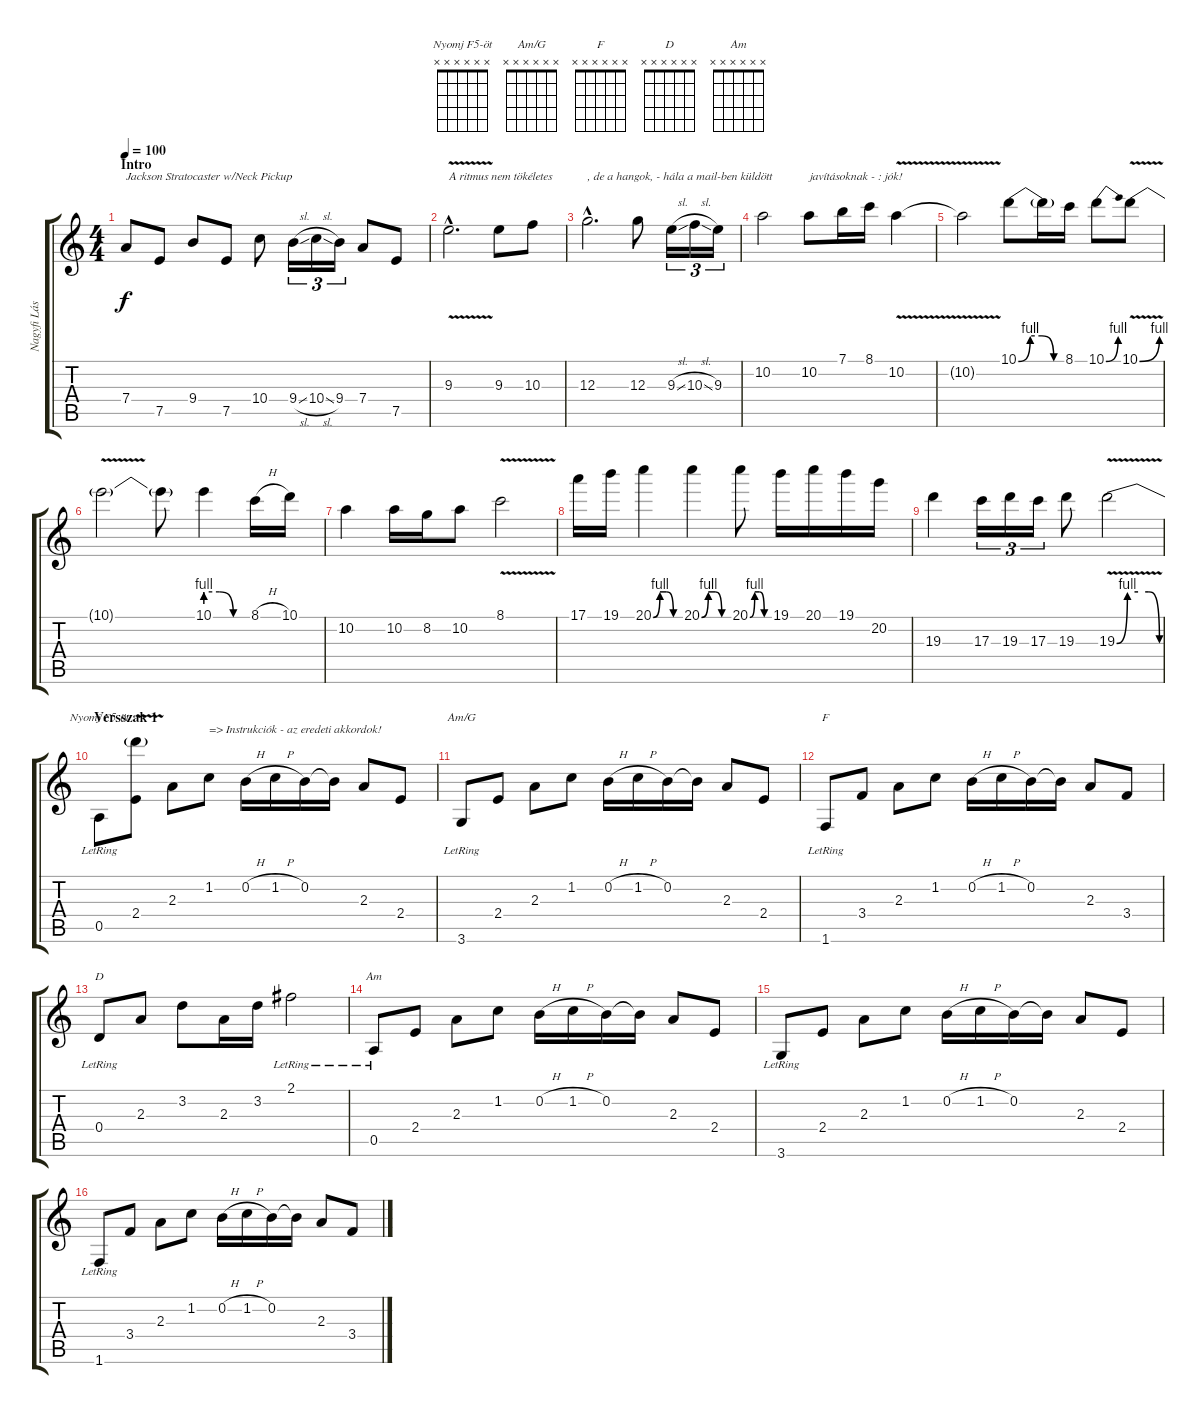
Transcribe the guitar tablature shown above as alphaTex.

\track ("Nagyfi László " "Nagyfi Lás") {instrument distortionguitar}
\staff {score tabs}
\tuning (E4 B3 G3 D3 A2 E2) {hide}
\chord ("Nyomj F5-öt" x x x x x x)
\chord ("Am/G" x x x x x x)
\chord ("F" x x x x x x)
\chord ("D" x x x x x x)
\chord ("Am" x x x x x x)
\ts (4 4)
\section ("" "Intro")
\tempo 100
\clef g2
\ks c
7.4.8{txt "Jackson Stratocaster w/Neck Pickup" dy f instrument distortionguitar} 7.5.8 9.4.8 7.5.8 10.4.8 9.4{sl}.16{tu (3 2)} 10.4{sl}.16{tu (3 2)} 9.4.16{tu (3 2)} 7.4.8 7.5.8 |
9.3{v hac}.2{d txt "A ritmus nem tökéletes "} 9.3.8 10.3.8 |
12.3{hac}.2{d txt ", de a hangok, - hála a mail-ben küldött "} 12.3.8 9.3{sl}.16{tu (3 2)} 10.3{sl}.16{tu (3 2)} 9.3.16{tu (3 2)} |
10.2.2 10.2.8{txt "javításoknak - : jók!"} 7.1.16 8.1.16 10.2{v}.4 |
10.2{t}.2 10.1{be (custom 0 0 15 4 30 4 45 0 60 0)}.8 10.1{t}.16 8.1.16 10.1{be (bend 0 0 60 4)}.8 10.1{be (bend 0 0 60 4) v}.8 |
10.1{t}.2 10.1{t}.8 10.1{be (custom 0 4 20 4 40 0 60 0)}.4 8.1{h}.16 10.1.16 |
10.2.4 10.2.16 8.2.16 10.2.8 8.1{v}.2 |
17.1.16 19.1.16 20.1{be (custom 0 0 15 4 30 4 45 0 60 0)}.4 20.1{be (custom 0 0 15 4 30 4 45 0 60 0)}.4 20.1{be (custom 0 0 15 4 30 4 45 0 60 0)}.8 19.1.16 20.1.16 19.1.16 20.2.16 |
19.3.4 17.3.16{tu (3 2)} 19.3.16{tu (3 2)} 17.3.16{tu (3 2)} 19.3.8 19.3{be (custom 0 0 15 4 30 4 45 4 60 0) v}.2 |
\section ("" "Versszak 1")
0.5{lr}.8{ch "Nyomj F5-öt" volume 10 instrument acousticguitarsteel} (19.3{t} 2.4).8 2.3.8 1.2.8{txt "=> Instrukciók - az eredeti akkordok!"} 0.2{h}.16 1.2{h}.16 0.2.16 0.2{t}.16 2.3.8 2.4.8 |
3.6{lr}.8{ch "Am/G"} 2.4.8 2.3.8 1.2.8 0.2{h}.16 1.2{h}.16 0.2.16 0.2{t}.16 2.3.8 2.4.8 |
1.6{lr}.8{ch "F"} 3.4.8 2.3.8 1.2.8 0.2{h}.16 1.2{h}.16 0.2.16 0.2{t}.16 2.3.8 3.4.8 |
0.4{lr}.8{ch "D"} 2.3.8 3.2.8 2.3.16 3.2.16 2.1{lr}.2 |
0.5{lr}.8{ch "Am"} 2.4.8 2.3.8 1.2.8 0.2{h}.16 1.2{h}.16 0.2.16 0.2{t}.16 2.3.8 2.4.8 |
3.6{lr}.8 2.4.8 2.3.8 1.2.8 0.2{h}.16 1.2{h}.16 0.2.16 0.2{t}.16 2.3.8 2.4.8 |
1.6{lr}.8 3.4.8 2.3.8 1.2.8 0.2{h}.16 1.2{h}.16 0.2.16 0.2{t}.16 2.3.8 3.4.8
